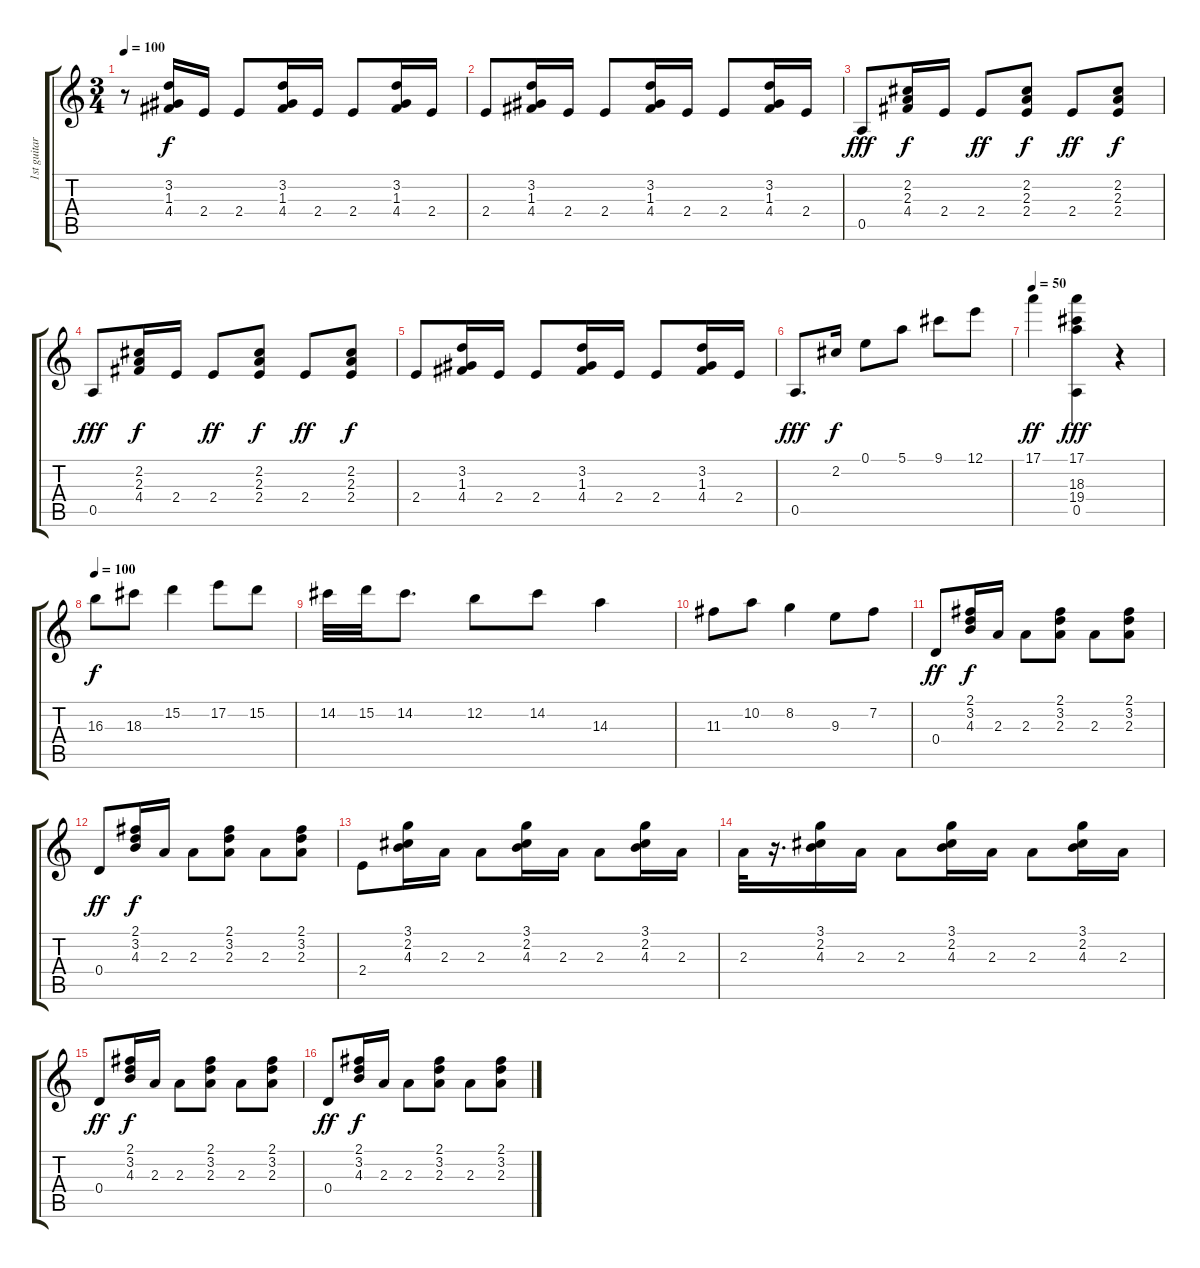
\track ("1st guitar" "1st guitar") {instrument acousticguitarnylon}
\staff {score tabs}
\tuning (E4 B3 G3 D3 A2 E2) {hide}
\ts (3 4)
\tempo 100
\clef g2
\ks c
r.8{dy f} (3.2 1.3 4.4).16 2.4.16 2.4.8 (3.2 1.3 4.4).16 2.4.16 2.4.8 (3.2 1.3 4.4).16 2.4.16 |
2.4.8 (3.2 1.3 4.4).16 2.4.16 2.4.8 (3.2 1.3 4.4).16 2.4.16 2.4.8 (3.2 1.3 4.4).16 2.4.16 |
0.5.8{dy fff} (2.2 2.3 4.4).16{dy f} 2.4.16 2.4.8{dy ff} (2.2 2.3 2.4).8{dy f} 2.4.8{dy ff} (2.2 2.3 2.4).8{dy f} |
0.5.8{dy fff} (2.2 2.3 4.4).16{dy f} 2.4.16 2.4.8{dy ff} (2.2 2.3 2.4).8{dy f} 2.4.8{dy ff} (2.2 2.3 2.4).8{dy f} |
2.4.8 (3.2 1.3 4.4).16 2.4.16 2.4.8 (3.2 1.3 4.4).16 2.4.16 2.4.8 (3.2 1.3 4.4).16 2.4.16 |
0.5.8{d dy fff} 2.2.16{dy f} 0.1.8 5.1.8 9.1.8 12.1.8 |
\tempo 50
17.1.4{dy ff} (17.1 18.3 19.4 0.5).4{dy fff} r.4 |
\tempo 100
16.3.8{dy f} 18.3.8 15.2.4 17.2.8 15.2.8 |
14.2.32 15.2.32 14.2.8{d} 12.2.8 14.2.8 14.3.4 |
11.3.8 10.2.8 8.2.4 9.3.8 7.2.8 |
0.4.8{dy ff} (2.1 3.2 4.3).16{dy f} 2.3.16 2.3.8 (2.1 3.2 2.3).8 2.3.8 (2.1 3.2 2.3).8 |
0.4.8{dy ff} (2.1 3.2 4.3).16{dy f} 2.3.16 2.3.8 (2.1 3.2 2.3).8 2.3.8 (2.1 3.2 2.3).8 |
2.4.8 (3.1 2.2 4.3).16 2.3.16 2.3.8 (3.1 2.2 4.3).16 2.3.16 2.3.8 (3.1 2.2 4.3).16 2.3.16 |
2.3.32 r.16{d} (3.1 2.2 4.3).16 2.3.16 2.3.8 (3.1 2.2 4.3).16 2.3.16 2.3.8 (3.1 2.2 4.3).16 2.3.16 |
0.4.8{dy ff} (2.1 3.2 4.3).16{dy f} 2.3.16 2.3.8 (2.1 3.2 2.3).8 2.3.8 (2.1 3.2 2.3).8 |
0.4.8{dy ff} (2.1 3.2 4.3).16{dy f} 2.3.16 2.3.8 (2.1 3.2 2.3).8 2.3.8 (2.1 3.2 2.3).8
